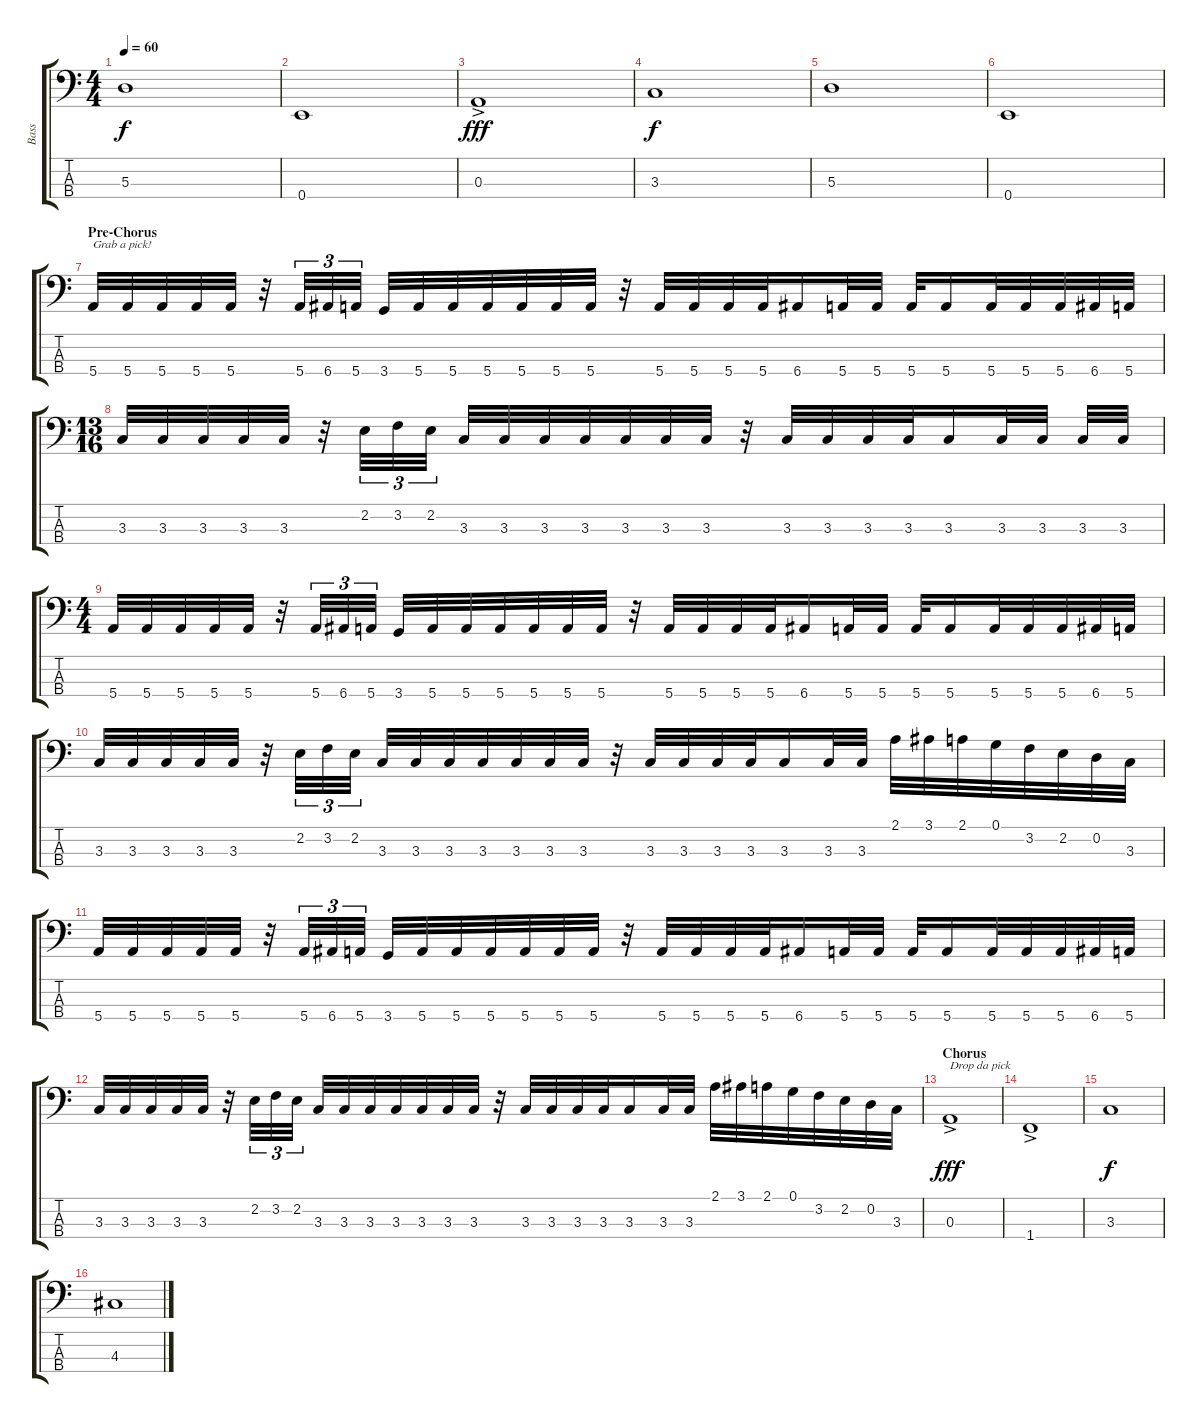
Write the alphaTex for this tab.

\track ("Bass" "Bass") {instrument fretlessbass}
\staff {score tabs}
\tuning (G2 D2 A1 E1) {hide}
\ts (4 4)
\tempo 60
\clef f4
\ks c
5.3.1{dy f} |
0.4.1 |
0.3{ac}.1{dy fff} |
3.3.1{dy f} |
5.3.1 |
0.4.1 |
\section ("" "Pre-Chorus")
5.4.32{txt "Grab a pick!" instrument electricbasspick} 5.4.32 5.4.32 5.4.32 5.4.32 r.32 5.4.32{tu (3 2)} 6.4.32{tu (3 2)} 5.4.32{tu (3 2)} 3.4.32 5.4.32 5.4.32 5.4.32 5.4.32 5.4.32 5.4.32 r.32 5.4.32 5.4.32 5.4.32 5.4.32 6.4.16 5.4.32 5.4.32 5.4.32 5.4.16 5.4.32 5.4.32 5.4.32 6.4.32 5.4.32 |
\ts (13 16)
3.3.32{instrument electricbasspick} 3.3.32 3.3.32 3.3.32 3.3.32 r.32 2.2.32{tu (3 2)} 3.2.32{tu (3 2)} 2.2.32{tu (3 2)} 3.3.32 3.3.32 3.3.32 3.3.32 3.3.32 3.3.32 3.3.32 r.32 3.3.32 3.3.32 3.3.32 3.3.32 3.3.16 3.3.32 3.3.32 3.3.32 3.3.32 |
\ts (4 4)
5.4.32{instrument electricbasspick} 5.4.32 5.4.32 5.4.32 5.4.32 r.32 5.4.32{tu (3 2)} 6.4.32{tu (3 2)} 5.4.32{tu (3 2)} 3.4.32 5.4.32 5.4.32 5.4.32 5.4.32 5.4.32 5.4.32 r.32 5.4.32 5.4.32 5.4.32 5.4.32 6.4.16 5.4.32 5.4.32 5.4.32 5.4.16 5.4.32 5.4.32 5.4.32 6.4.32 5.4.32 |
3.3.32{instrument electricbasspick} 3.3.32 3.3.32 3.3.32 3.3.32 r.32 2.2.32{tu (3 2)} 3.2.32{tu (3 2)} 2.2.32{tu (3 2)} 3.3.32 3.3.32 3.3.32 3.3.32 3.3.32 3.3.32 3.3.32 r.32 3.3.32 3.3.32 3.3.32 3.3.32 3.3.16 3.3.32 3.3.32 2.1.32 3.1.32 2.1.32 0.1.32 3.2.32 2.2.32 0.2.32 3.3.32 |
5.4.32{instrument electricbasspick} 5.4.32 5.4.32 5.4.32 5.4.32 r.32 5.4.32{tu (3 2)} 6.4.32{tu (3 2)} 5.4.32{tu (3 2)} 3.4.32 5.4.32 5.4.32 5.4.32 5.4.32 5.4.32 5.4.32 r.32 5.4.32 5.4.32 5.4.32 5.4.32 6.4.16 5.4.32 5.4.32 5.4.32 5.4.16 5.4.32 5.4.32 5.4.32 6.4.32 5.4.32 |
3.3.32{instrument electricbasspick} 3.3.32 3.3.32 3.3.32 3.3.32 r.32 2.2.32{tu (3 2)} 3.2.32{tu (3 2)} 2.2.32{tu (3 2)} 3.3.32 3.3.32 3.3.32 3.3.32 3.3.32 3.3.32 3.3.32 r.32 3.3.32 3.3.32 3.3.32 3.3.32 3.3.16 3.3.32 3.3.32 2.1.32 3.1.32 2.1.32 0.1.32 3.2.32 2.2.32 0.2.32 3.3.32 |
\section ("" "Chorus")
0.3{ac}.1{txt "Drop da pick" dy fff instrument fretlessbass} |
1.4{ac}.1 |
3.3.1{dy f} |
4.3.1
